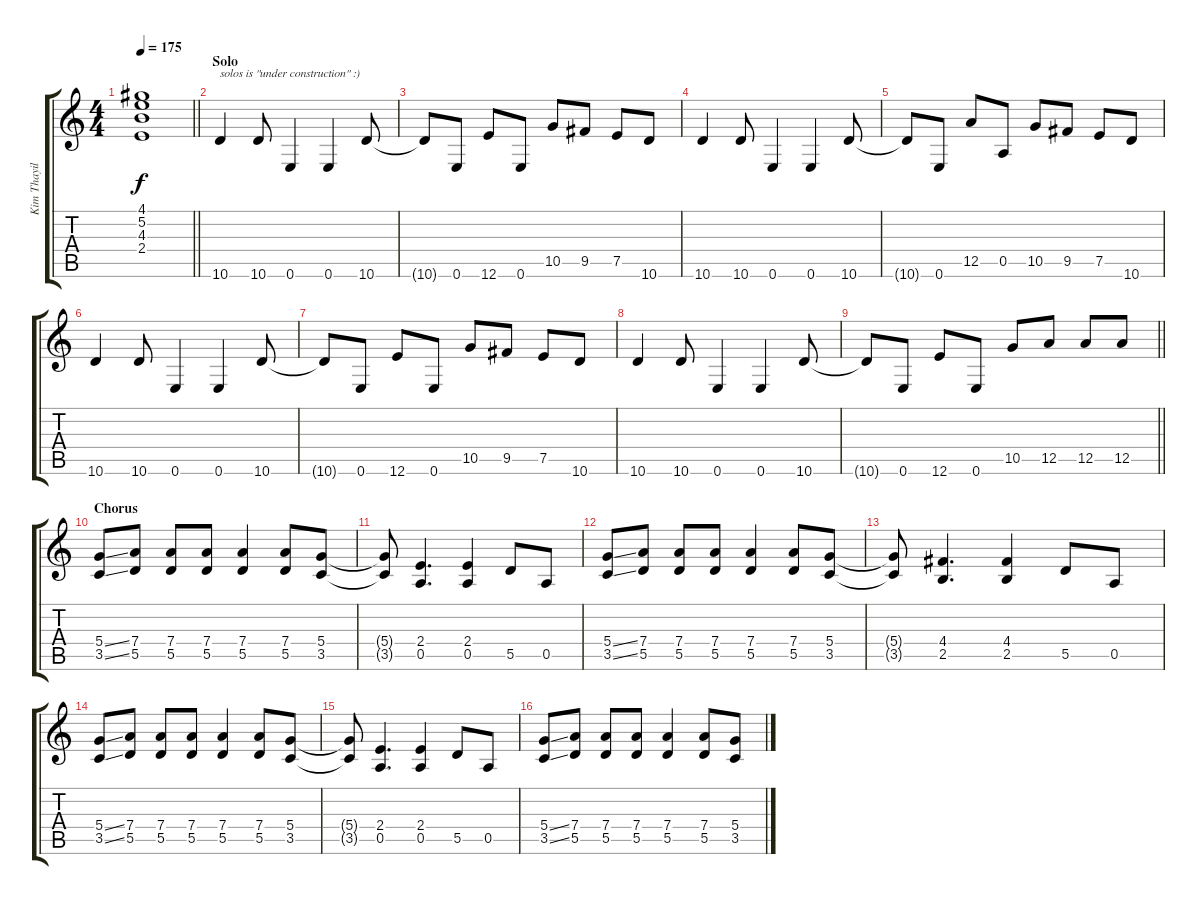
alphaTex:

\track ("Kim Thayil_guitar" "Kim Thayil") {instrument overdrivenguitar}
\staff {score tabs}
\tuning (E4 B3 G3 D3 A2 E2) {hide}
\ts (4 4)
\tempo 175
\clef g2
\barLineRight lightlight
\ks c
(4.1{t} 5.2{t} 4.3{t} 2.4{t}).1{dy f} |
\section ("" "Solo")
10.6.4{txt "solos is \"under construction\" :)" instrument overdrivenguitar} 10.6.8 0.6.4 0.6.4 10.6.8 |
10.6{t}.8 0.6.8 12.6.8 0.6.8 10.5.8 9.5.8 7.5.8 10.6.8 |
10.6.4 10.6.8 0.6.4 0.6.4 10.6.8 |
10.6{t}.8 0.6.8 12.5.8 0.5.8 10.5.8 9.5.8 7.5.8 10.6.8 |
10.6.4 10.6.8 0.6.4 0.6.4 10.6.8 |
10.6{t}.8 0.6.8 12.6.8 0.6.8 10.5.8 9.5.8 7.5.8 10.6.8 |
10.6.4 10.6.8 0.6.4 0.6.4 10.6.8 |
\barLineRight lightlight
10.6{t}.8 0.6.8 12.6.8 0.6.8 10.5.8 12.5.8 12.5.8 12.5.8 |
\section ("" "Chorus")
(5.4{ss} 3.5{ss}).8 (7.4 5.5).8 (7.4 5.5).8 (7.4 5.5).8 (7.4 5.5).4 (7.4 5.5).8 (5.4 3.5).8 |
(5.4{t} 3.5{t}).8 (2.4 0.5).4{d} (2.4 0.5).4 5.5.8 0.5.8 |
(5.4{ss} 3.5{ss}).8 (7.4 5.5).8 (7.4 5.5).8 (7.4 5.5).8 (7.4 5.5).4 (7.4 5.5).8 (5.4 3.5).8 |
(5.4{t} 3.5{t}).8 (4.4 2.5).4{d} (4.4 2.5).4 5.5.8 0.5.8 |
(5.4{ss} 3.5{ss}).8 (7.4 5.5).8 (7.4 5.5).8 (7.4 5.5).8 (7.4 5.5).4 (7.4 5.5).8 (5.4 3.5).8 |
(5.4{t} 3.5{t}).8 (2.4 0.5).4{d} (2.4 0.5).4 5.5.8 0.5.8 |
(5.4{ss} 3.5{ss}).8 (7.4 5.5).8 (7.4 5.5).8 (7.4 5.5).8 (7.4 5.5).4 (7.4 5.5).8 (5.4 3.5).8
